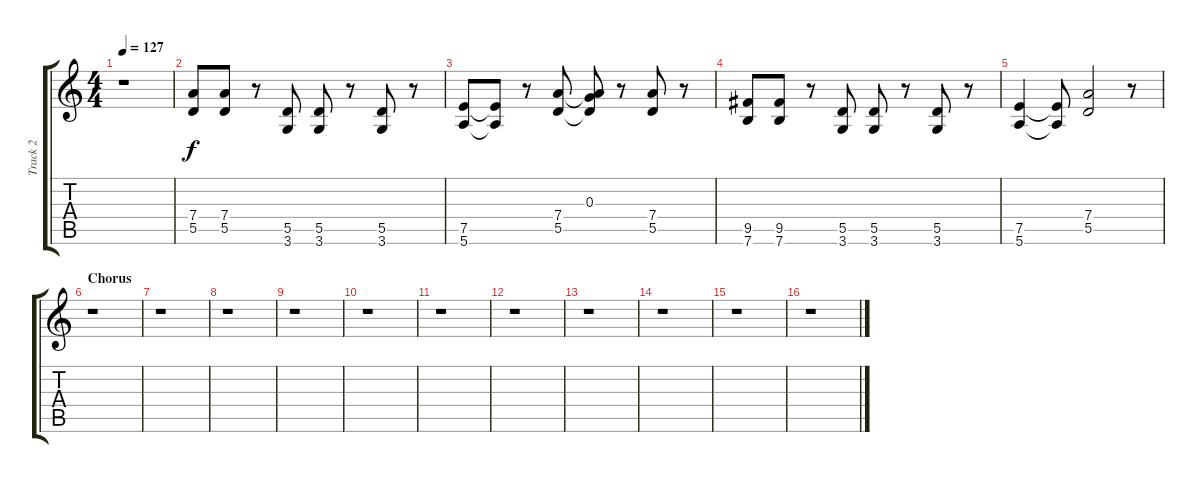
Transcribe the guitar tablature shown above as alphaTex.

\track ("Track 2" "Track 2") {instrument acousticguitarsteel}
\staff {score tabs}
\tuning (E4 B3 G3 D3 A2 E2) {hide}
\ts (4 4)
\tempo 127
\clef g2
\ks c
r.1{dy f} |
(7.4 5.5).8 (7.4 5.5).8 r.8 (5.5 3.6).8 (5.5 3.6).8 r.8 (5.5 3.6).8 r.8 |
(7.5 5.6).8 (7.5{t} 5.6{t}).8 r.8 (7.4 5.5).8 (0.3 7.4{t} 5.5{t}).8 r.8 (7.4 5.5).8 r.8 |
(9.5 7.6).8 (9.5 7.6).8 r.8 (5.5 3.6).8 (5.5 3.6).8 r.8 (5.5 3.6).8 r.8 |
(7.5 5.6).4 (7.5{t} 5.6{t}).8 (7.4 5.5).2 r.8 |
\section ("" "Chorus")
r.1 |
r.1 |
r.1 |
r.1 |
r.1 |
r.1 |
r.1 |
r.1 |
r.1 |
r.1 |
r.1
